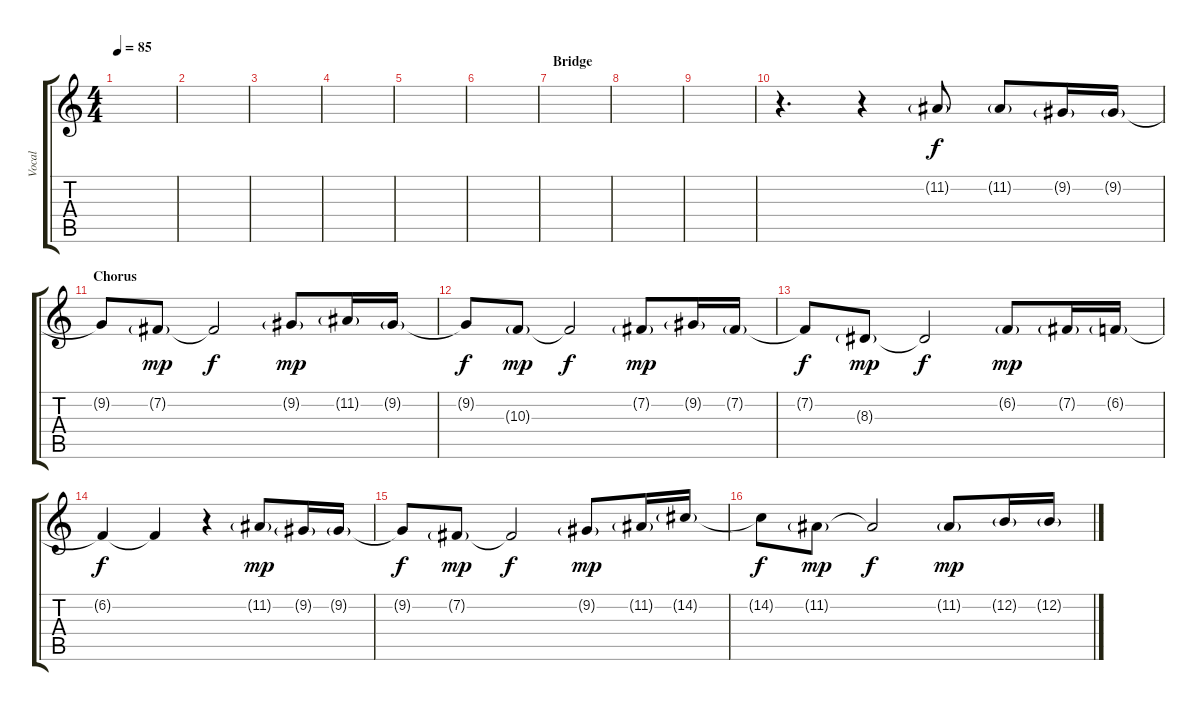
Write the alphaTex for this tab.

\track ("Vocal" "Vocal") {instrument choiraahs}
\staff {score tabs}
\tuning (E4 B3 G3 D3 A2 E2) {hide}
\ts (4 4)
\tempo 85
\clef g2
\ks c
|
|
|
|
|
|
\section ("" "Bridge")
|
|
|
r.4{d} r.4 11.2{g}.8 11.2{g}.8 9.2{g}.16 9.2{g}.16 |
\section ("" "Chorus")
9.2{t}.8{dy f} 7.2{g}.8{dy mp} 7.2{t}.2{dy f} 9.2{g}.8{dy mp} 11.2{g}.16 9.2{g}.16 |
9.2{t}.8{dy f} 10.3{g}.8{dy mp} 10.3{t}.2{dy f} 7.2{g}.8{dy mp} 9.2{g}.16 7.2{g}.16 |
7.2{t}.8{dy f} 8.3{g}.8{dy mp} 8.3{t}.2{dy f} 6.2{g}.8{dy mp} 7.2{g}.16 6.2{g}.16 |
6.2{t}.4{dy f} 6.2{t}.4 r.4 11.2{g}.8{dy mp} 9.2{g}.16 9.2{g}.16 |
9.2{t}.8{dy f} 7.2{g}.8{dy mp} 7.2{t}.2{dy f} 9.2{g}.8{dy mp} 11.2{g}.16 14.2{g}.16 |
14.2{t}.8{dy f} 11.2{g}.8{dy mp} 11.2{t}.2{dy f} 11.2{g}.8{dy mp} 12.2{g}.16 12.2{g}.16
